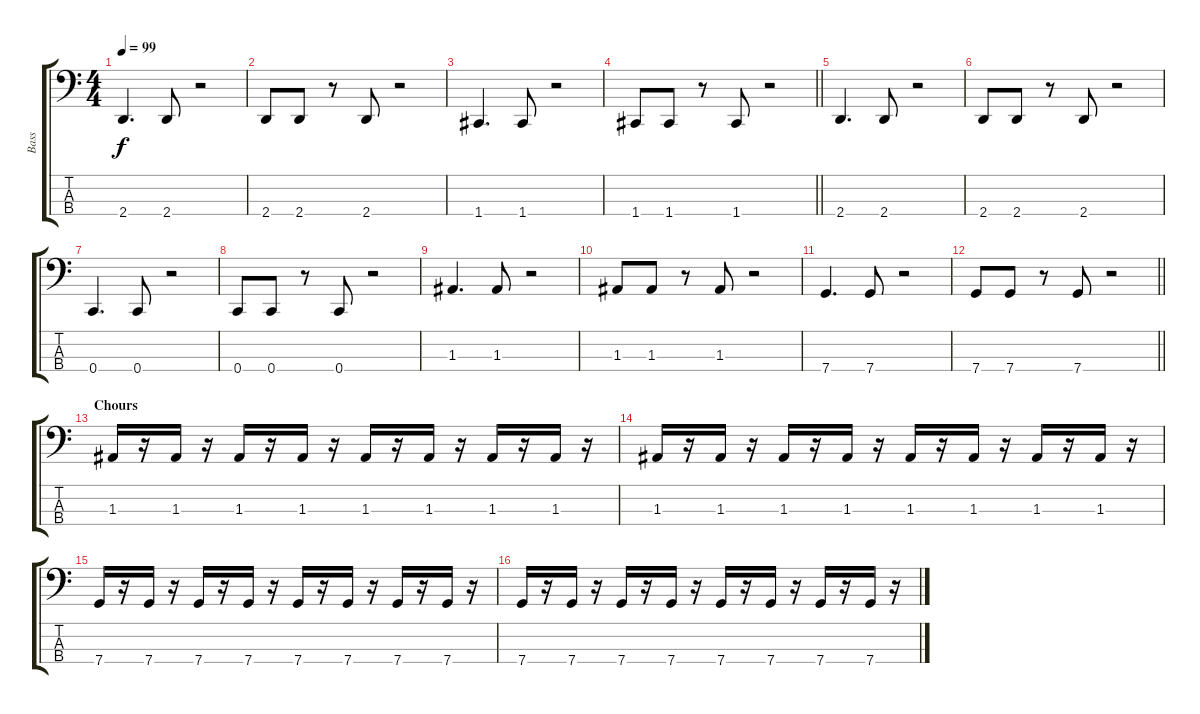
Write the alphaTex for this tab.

\track ("Bass" "Bass") {instrument electricbassfinger}
\staff {score tabs}
\tuning (G2 D2 A1 C1) {hide}
\ts (4 4)
\tempo 99
\clef f4
\ks c
2.4.4{d dy f} 2.4.8 r.2 |
2.4.8 2.4.8 r.8 2.4.8 r.2 |
1.4.4{d} 1.4.8 r.2 |
\barLineRight lightlight
1.4.8 1.4.8 r.8 1.4.8 r.2 |
2.4.4{d} 2.4.8 r.2 |
2.4.8 2.4.8 r.8 2.4.8 r.2 |
0.4.4{d} 0.4.8 r.2 |
0.4.8 0.4.8 r.8 0.4.8 r.2 |
1.3.4{d} 1.3.8 r.2 |
1.3.8 1.3.8 r.8 1.3.8 r.2 |
7.4.4{d} 7.4.8 r.2 |
\barLineRight lightlight
7.4.8 7.4.8 r.8 7.4.8 r.2 |
\section ("" "Chours")
1.3.16 r.16 1.3.16 r.16 1.3.16 r.16 1.3.16 r.16 1.3.16 r.16 1.3.16 r.16 1.3.16 r.16 1.3.16 r.16 |
1.3.16 r.16 1.3.16 r.16 1.3.16 r.16 1.3.16 r.16 1.3.16 r.16 1.3.16 r.16 1.3.16 r.16 1.3.16 r.16 |
7.4.16 r.16 7.4.16 r.16 7.4.16 r.16 7.4.16 r.16 7.4.16 r.16 7.4.16 r.16 7.4.16 r.16 7.4.16 r.16 |
7.4.16 r.16 7.4.16 r.16 7.4.16 r.16 7.4.16 r.16 7.4.16 r.16 7.4.16 r.16 7.4.16 r.16 7.4.16 r.16
